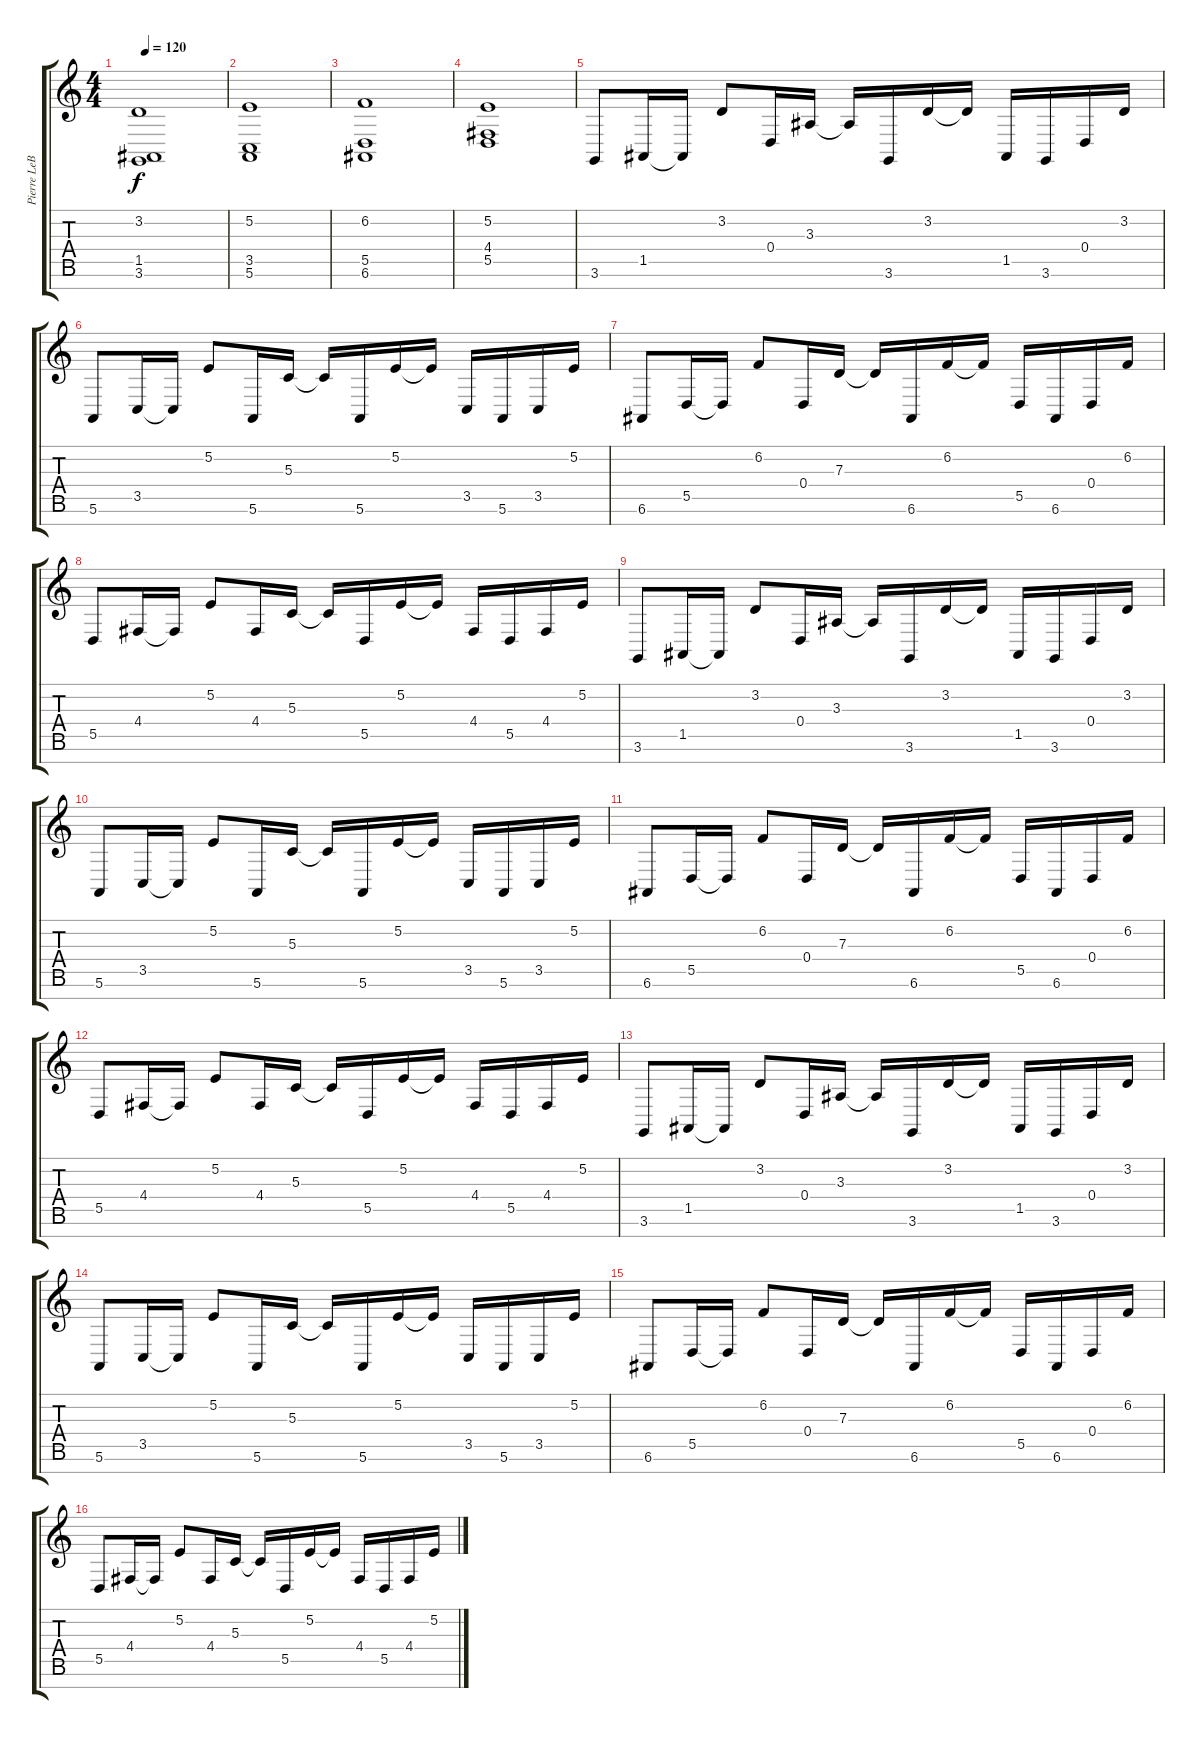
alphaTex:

\track ("Pierre LeBourgeois" "Pierre LeB") {instrument cello}
\staff {score tabs}
\tuning (E4 B3 G3 D3 A2 E2 B1) {hide}
\ts (4 4)
\tempo 120
\clef g2
\ks c
(3.2 1.5 3.6).1{dy f} |
(5.2 3.5 5.6).1 |
(6.2 5.5 6.6).1 |
(5.2 4.4 5.5).1 |
3.6.8{volume 16} 1.5.16 1.5{t}.16 3.2.8 0.4.16 3.3.16 3.3{t}.16 3.6.16 3.2.16 3.2{t}.16 1.5.16 3.6.16 0.4.16 3.2.16 |
5.6.8 3.5.16 3.5{t}.16 5.2.8 5.6.16 5.3.16 5.3{t}.16 5.6.16 5.2.16 5.2{t}.16 3.5.16 5.6.16 3.5.16 5.2.16 |
6.6.8 5.5.16 5.5{t}.16 6.2.8 0.4.16 7.3.16 7.3{t}.16 6.6.16 6.2.16 6.2{t}.16 5.5.16 6.6.16 0.4.16 6.2.16 |
5.5.8 4.4.16 4.4{t}.16 5.2.8 4.4.16 5.3.16 5.3{t}.16 5.5.16 5.2.16 5.2{t}.16 4.4.16 5.5.16 4.4.16 5.2.16 |
3.6.8 1.5.16 1.5{t}.16 3.2.8 0.4.16 3.3.16 3.3{t}.16 3.6.16 3.2.16 3.2{t}.16 1.5.16 3.6.16 0.4.16 3.2.16 |
5.6.8 3.5.16 3.5{t}.16 5.2.8 5.6.16 5.3.16 5.3{t}.16 5.6.16 5.2.16 5.2{t}.16 3.5.16 5.6.16 3.5.16 5.2.16 |
6.6.8 5.5.16 5.5{t}.16 6.2.8 0.4.16 7.3.16 7.3{t}.16 6.6.16 6.2.16 6.2{t}.16 5.5.16 6.6.16 0.4.16 6.2.16 |
5.5.8 4.4.16 4.4{t}.16 5.2.8 4.4.16 5.3.16 5.3{t}.16 5.5.16 5.2.16 5.2{t}.16 4.4.16 5.5.16 4.4.16 5.2.16 |
3.6.8 1.5.16 1.5{t}.16 3.2.8 0.4.16 3.3.16 3.3{t}.16 3.6.16 3.2.16 3.2{t}.16 1.5.16 3.6.16 0.4.16 3.2.16 |
5.6.8 3.5.16 3.5{t}.16 5.2.8 5.6.16 5.3.16 5.3{t}.16 5.6.16 5.2.16 5.2{t}.16 3.5.16 5.6.16 3.5.16 5.2.16 |
6.6.8 5.5.16 5.5{t}.16 6.2.8 0.4.16 7.3.16 7.3{t}.16 6.6.16 6.2.16 6.2{t}.16 5.5.16 6.6.16 0.4.16 6.2.16 |
5.5.8 4.4.16 4.4{t}.16 5.2.8 4.4.16 5.3.16 5.3{t}.16 5.5.16 5.2.16 5.2{t}.16 4.4.16 5.5.16 4.4.16 5.2.16
